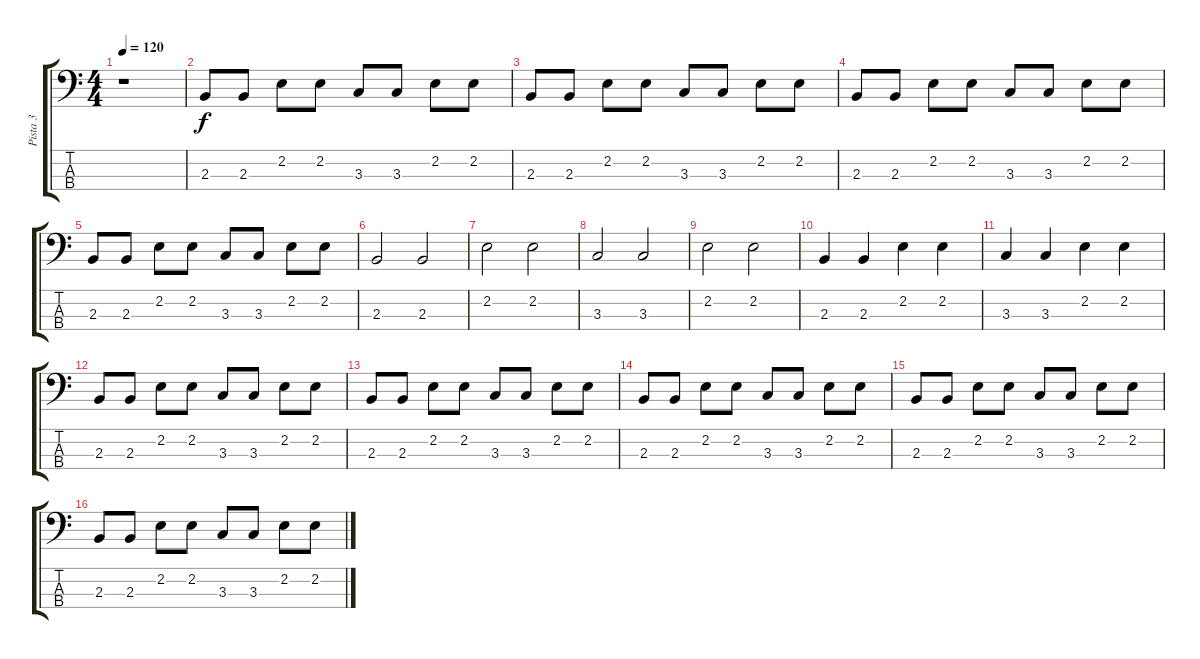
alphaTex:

\track ("Pista 3" "Pista 3") {instrument electricbasspick}
\staff {score tabs}
\tuning (G2 D2 A1 E1) {hide}
\ts (4 4)
\tempo 120
\clef f4
\ks c
r.1{dy f} |
2.3.8 2.3.8 2.2.8 2.2.8 3.3.8 3.3.8 2.2.8 2.2.8 |
2.3.8 2.3.8 2.2.8 2.2.8 3.3.8 3.3.8 2.2.8 2.2.8 |
2.3.8 2.3.8 2.2.8 2.2.8 3.3.8 3.3.8 2.2.8 2.2.8 |
2.3.8 2.3.8 2.2.8 2.2.8 3.3.8 3.3.8 2.2.8 2.2.8 |
2.3.2 2.3.2 |
2.2.2 2.2.2 |
3.3.2 3.3.2 |
2.2.2 2.2.2 |
2.3.4 2.3.4 2.2.4 2.2.4 |
3.3.4 3.3.4 2.2.4 2.2.4 |
2.3.8 2.3.8 2.2.8 2.2.8 3.3.8 3.3.8 2.2.8 2.2.8 |
2.3.8 2.3.8 2.2.8 2.2.8 3.3.8 3.3.8 2.2.8 2.2.8 |
2.3.8 2.3.8 2.2.8 2.2.8 3.3.8 3.3.8 2.2.8 2.2.8 |
2.3.8 2.3.8 2.2.8 2.2.8 3.3.8 3.3.8 2.2.8 2.2.8 |
2.3.8 2.3.8 2.2.8 2.2.8 3.3.8 3.3.8 2.2.8 2.2.8
